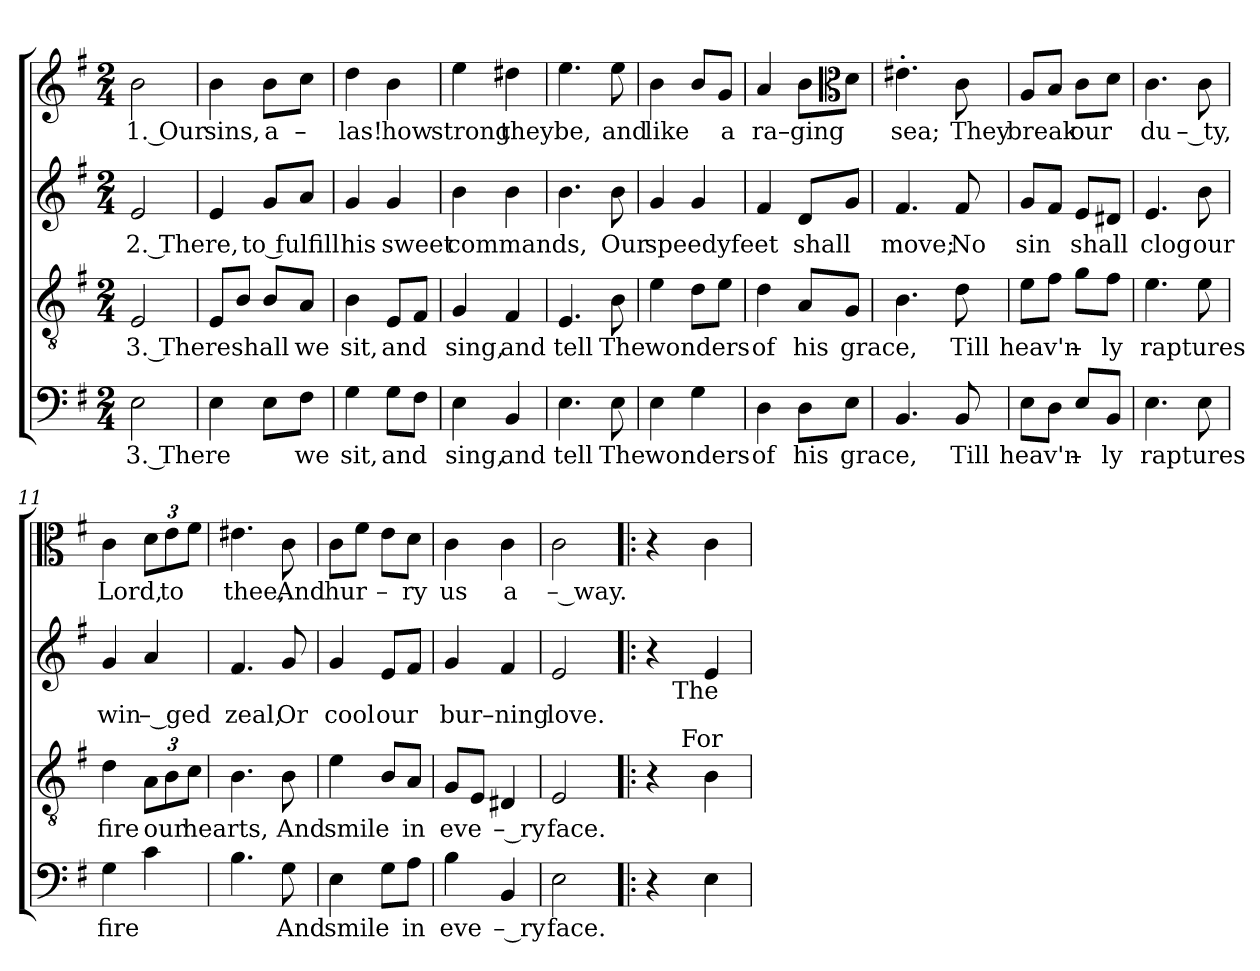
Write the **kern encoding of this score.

**kern	**text	**kern	**text	**kern	**text	**kern	**text
*part4	*part4	*part3	*part3	*part2	*part2	*part1	*part1
*staff4	*staff4	*staff3	*staff3	*staff2	*staff2	*staff1	*staff1
*clefF4	*	*clefGv2	*	*clefG2	*	*clefG2	*
*k[f#]	*	*k[f#]	*	*k[f#]	*	*k[f#]	*
*G:	*	*G:	*	*G:	*	*G:	*
*M2/4	*	*M2/4	*	*M2/4	*	*M2/4	*
=1	=1	=1	=1	=1	=1	=1	=1
!LO:N:head=open	!LO:LY:a:rj	!LO:N:head=open	!LO:LY:b:rj	!LO:N:head=open	!LO:LY:b:rj	!LO:N:head=open	!LO:LY:b:rj
2E\	3. There	2E/	3. There	2e/	2. There,	2b\	1. Our
=2	=2	=2	=2	=2	=2	=2	=2
!LO:N:head=solid	!	!LO:N:head=solid	!	!LO:N:head=solid	!	!LO:N:head=solid	!LO:LY:b
4E\	.	8E/L	.	4e/	.	4b\	sins,
!	!	!LO:N:head=solid	!LO:LY:b	!	!	!	!
.	.	8B/J	shall	.	.	.	.
!LO:N:head=solid	!	!LO:N:head=solid	!	!LO:N:head=solid	!LO:LY:b:rj	!LO:N:head=solid	!LO:LY:b
8E\L	.	8B/L	.	8g/L	to fulfill	8b\L	a
!LO:N:head=solid	!LO:LY:a	!	!LO:LY:b	!	!	!LO:N:head=solid	!LO:LY:b:rj
8F#\J	we	8A/J	we	8a/J	.	8cc\J	–
=3	=3	=3	=3	=3	=3	=3	=3
!LO:N:head=solid	!LO:LY:a	!LO:N:head=solid	!LO:LY:b	!LO:N:head=solid	!LO:LY:b	!	!LO:LY:b
4G\	sit,	4B\	sit,	4g/	his	4dd\	las!
!LO:N:head=solid	!LO:LY:a	!LO:N:head=solid	!LO:LY:b	!LO:N:head=solid	!LO:LY:b	!LO:N:head=solid	!LO:LY:b
8G\L	and	8E/L	and	4g/	sweet	4b\	how
!LO:N:head=solid	!	!LO:N:head=solid	!	!	!	!	!
8F#\J	.	8F#/J	.	.	.	.	.
=4	=4	=4	=4	=4	=4	=4	=4
!LO:N:head=solid	!LO:LY:a	!LO:N:head=solid	!LO:LY:b	!LO:N:head=solid	!LO:LY:b	!LO:N:head=solid	!LO:LY:b
4E\	sing,	4G/	sing,	4b\	commands,	4ee\	strong
!LO:N:head=solid	!LO:LY:a	!LO:N:head=solid	!LO:LY:b	!LO:N:head=solid	!	!	!LO:LY:b
4BB/	and	4F#/	and	4b\	.	4dd#X\	theybe,
=5	=5	=5	=5	=5	=5	=5	=5
!LO:N:head=solid	!LO:LY:a	!LO:N:head=solid	!LO:LY:b	!LO:N:head=solid	!	!LO:N:head=solid	!
4.E\	tell	4.E/	tell	4.b\	.	4.ee>\	.
!LO:N:head=solid	!LO:LY:a	!LO:N:head=solid	!LO:LY:b	!LO:N:head=solid	!LO:LY:b	!LO:N:head=solid	!LO:LY:b
8E\	The	8B\	The	8b\	Our	8ee\	and
=6	=6	=6	=6	=6	=6	=6	=6
!LO:N:head=solid	!LO:LY:a	!LO:N:head=solid	!LO:LY:b	!LO:N:head=solid	!LO:LY:b	!LO:N:head=solid	!LO:LY:b
4E\	wonders	4e\	wonders	4g/	speedyfeet	4b\	like
!LO:N:head=solid	!	!	!	!LO:N:head=solid	!	!LO:N:head=solid	!
4G\	.	8d\L	.	4g/	.	8b/L	.
!	!	!LO:N:head=solid	!	!	!	!LO:N:head=solid	!LO:LY:b
.	.	8e\J	.	.	.	8g/J	a
=7	=7	=7	=7	=7	=7	=7	=7
!	!LO:LY:a	!	!LO:LY:b	!LO:N:head=solid	!	!	!LO:LY:b
4D\	of	4d\	of	4f#/	.	4a/	ra–ging
!	!LO:LY:a	!	!LO:LY:b	!	!LO:LY:b	!LO:N:head=solid	!
8D\L	his	8A/L	his	8d/L	shall	8b\L	.
*	*	*	*	*	*	*clefC3	*
!LO:N:head=solid	!LO:LY:a	!LO:N:head=solid	!LO:LY:b	!LO:N:head=solid	!	!LO:N:head=solid	!
8E\J	grace,	8G/J	grace,	8g/J	.	8d\J	.
=8	=8	=8	=8	=8	=8	=8	=8
!LO:N:head=solid	!	!LO:N:head=solid	!	!LO:N:head=solid	!LO:LY:b	!	!LO:LY:b
*	*	*	*	*	*	*^	*
*	*	*	*	*	*	*	*^	*
4.BB/	.	4.B\	.	4.f#/	move;	48ryy	4.e#X'<\	4.ryy	sea;
.	.	.	.	.	.	48%23ryy	.	.	.
!LO:N:head=solid	!LO:LY:a	!	!LO:LY:b	!LO:N:head=solid	!LO:LY:b	!	!	!LO:N:head=solid	!LO:LY:b
8BB/	Till	8d\	Till	8f#/	No	.	96%5ryy	8c\	They
.	.	.	.	.	.	.	96%7ryy	.	.
*	*	*	*	*	*	*	*v	*v	*
=9	=9	=9	=9	=9	=9	=9	=9	=9
!LO:N:head=solid	!LO:LY:a	!LO:N:head=solid	!LO:LY:b	!LO:N:head=solid	!LO:LY:b	!LO:N:head=solid	!	!LO:LY:b
*	*	*	*	*	*	*v	*v	*
8E\L	heav'n	8e\L	heav'n	8g/L	sin	8A/L	break
!	!	!LO:N:head=solid	!	!LO:N:head=solid	!	!	!
8D\J	.	8f#\J	.	8f#/J	.	8B/J	.
!LO:N:head=solid	!LO:LY:a	!LO:N:head=solid	!LO:LY:b	!LO:N:head=solid	!LO:LY:b	!LO:N:head=solid	!LO:LY:b
8E/L	–	8g\L	–	8e/L	shall	8c\L	our
!LO:N:head=solid	!LO:LY:a	!LO:N:head=solid	!LO:LY:b	!	!	!LO:N:head=solid	!
8BB/J	ly	8f#\J	ly	8d#X/J	.	8d\J	.
=10	=10	=10	=10	=10	=10	=10	=10
!LO:N:head=solid	!LO:LY:a	!LO:N:head=solid	!LO:LY:b	!LO:N:head=solid	!LO:LY:b	!LO:N:head=solid	!LO:LY:b
4.E\	raptures	4.e\	raptures	4.e/	clog	4.c>\	du
!LO:N:head=solid	!	!LO:N:head=solid	!	!LO:N:head=solid	!LO:LY:b	!LO:N:head=solid	!LO:LY:b:rj
8E\	.	8e\	.	8b\	our	8c\	– ty,
=11	=11	=11	=11	=11	=11	=11	=11
!LO:N:head=solid	!LO:LY:a	!	!LO:LY:b	!LO:N:head=solid	!LO:LY:b	!LO:N:head=solid	!LO:LY:b
4G\	fire	4d\	fire	4g/	win	4c\	Lord,
!LO:N:head=solid	!	!	!	!	!	!	!
*	*	*Xbrackettup	*	*	*	*	*
!	!	!	!	!	!LO:LY:b:rj	!	!
*	*	*	*	*	*	*Xbrackettup	*
!	!	!	!	!	!	!LO:N:head=solid	!
4c\	.	12A\L	.	4a/	– ged	12d\L	.
!	!	!LO:N:head=solid	!LO:LY:b	!	!	!	!LO:LY:b
.	.	12B\	our	.	.	12e\	to
!	!	!LO:N:head=solid	!LO:LY:b	!	!	!LO:N:head=solid	!
.	.	12c\J	hearts,	.	.	12f#\J	.
=12	=12	=12	=12	=12	=12	=12	=12
!LO:N:head=solid	!	!LO:N:head=solid	!	!LO:N:head=solid	!LO:LY:b	!	!LO:LY:b
4.B\	.	4.B\	.	4.f#/	zeal,	4.e#X\	thee,
!LO:N:head=solid	!LO:LY:a	!LO:N:head=solid	!LO:LY:b	!LO:N:head=solid	!LO:LY:b	!LO:N:head=solid	!LO:LY:b
8G\	And	8B\	And	8g/	Or	8c\	And
=13	=13	=13	=13	=13	=13	=13	=13
!LO:N:head=solid	!LO:LY:a	!LO:N:head=solid	!LO:LY:b	!LO:N:head=solid	!LO:LY:b	!LO:N:head=solid	!LO:LY:b
4E\	smile	4e\	smile	4g/	cool	8c\L	hur
!	!	!	!	!	!	!LO:N:head=solid	!
.	.	.	.	.	.	8f#\J	.
!LO:N:head=solid	!	!LO:N:head=solid	!	!LO:N:head=solid	!LO:LY:b	!	!LO:LY:b:rj
8G\L	.	8B/L	.	8e/L	our	8e\L	–
!	!LO:LY:a	!	!LO:LY:b	!LO:N:head=solid	!	!LO:N:head=solid	!LO:LY:b:rj
8A\J	in	8A/J	in	8f#/J	.	8d\J	ry
=14	=14	=14	=14	=14	=14	=14	=14
!LO:N:head=solid	!LO:LY:a	!LO:N:head=solid	!LO:LY:b	!LO:N:head=solid	!LO:LY:b	!LO:N:head=solid	!LO:LY:b
4B\	eve	8G/L	eve	4g/	bur–ning	4c\	us
!	!	!LO:N:head=solid	!	!	!	!	!
.	.	8E/J	.	.	.	.	.
!LO:N:head=solid	!LO:LY:a:rj	!	!LO:LY:b:rj	!LO:N:head=solid	!	!LO:N:head=solid	!LO:LY:b
4BB/	– ry	4D#X/	– ry	4f#/	.	4c\	a
=15	=15	=15	=15	=15	=15	=15	=15
!LO:N:head=open	!LO:LY:a	!LO:N:head=open	!LO:LY:b	!LO:N:head=open	!LO:LY:b	!LO:N:head=open	!LO:LY:b:rj
2E\	face.	2E/	face.	2e/	love.	2c>\	– way.
=16!|:	=16!|:	=16!|:	=16!|:	=16!|:	=16!|:	=16!|:	=16!|:
*	*	*^	*	*^	*	*	*
4r	.	4r	12..ryy	.	4r	8ryy	.	4r	.
!	!	!	!	!	!	!LO:TX:b:t=The	!	!	!
.	.	.	.	.	.	4.ryy	.	.	.
!	!	!	!LO:TX:a:t=For	!	!	!	!	!	!
.	.	.	3ryy	.	.	.	.	.	.
!LO:N:head=solid	!	!LO:N:head=solid	!	!	!LO:N:head=solid	!	!	!LO:N:head=solid	!
4E\	.	4B\	.	.	4e/	.	.	4c\	.
.	.	.	48ryy	.	.	.	.	.	.
*	*	*v	*v	*	*	*	*	*	*
*	*	*	*	*v	*v	*	*	*
=	=	=	=	=	=	=	=
*-	*-	*-	*-	*-	*-	*-	*-
